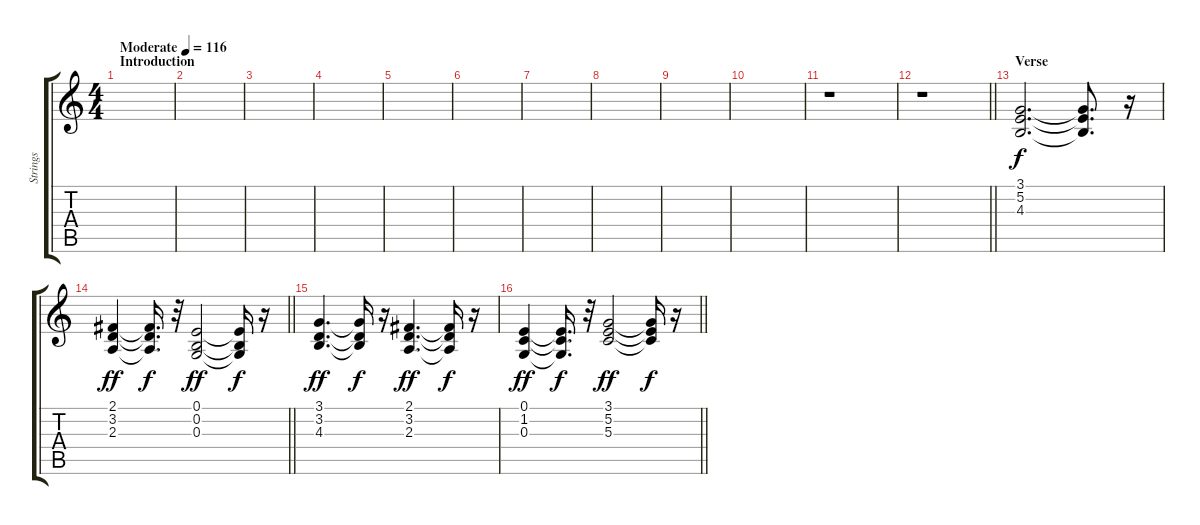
\track ("Strings" "Strings") {instrument synthstrings2}
\staff {score tabs}
\tuning (E4 B3 G3 D3 A2 E2) {hide}
\ts (4 4)
\section ("" "Introduction")
\tempo (116 "Moderate")
\clef g2
\ks c
|
|
|
|
|
|
|
|
|
|
r.1 |
\barLineRight lightlight
r.1 |
\section ("" "Verse")
(3.1 5.2 4.3).2{d} (3.1{t} 5.2{t} 4.3{t}).8{d dy f} r.16 |
\barLineRight lightlight
(2.1 3.2 2.3).4{dy ff} (2.1{t} 3.2{t} 2.3{t}).16{d dy f} r.32 (0.1 0.2 0.3).2{dy ff} (0.1{t} 0.2{t} 0.3{t}).16{dy f} r.16 |
(3.1 3.2 4.3).4{d dy ff} (3.1{t} 3.2{t} 4.3{t}).16{dy f} r.16 (2.1 3.2 2.3).4{d dy ff} (2.1{t} 3.2{t} 2.3{t}).16{dy f} r.16 |
\barLineRight lightlight
(0.1 1.2 0.3).4{dy ff} (0.1{t} 1.2{t} 0.3{t}).16{d dy f} r.32 (3.1 5.2 5.3).2{dy ff} (3.1{t} 5.2{t} 5.3{t}).16{dy f} r.16
